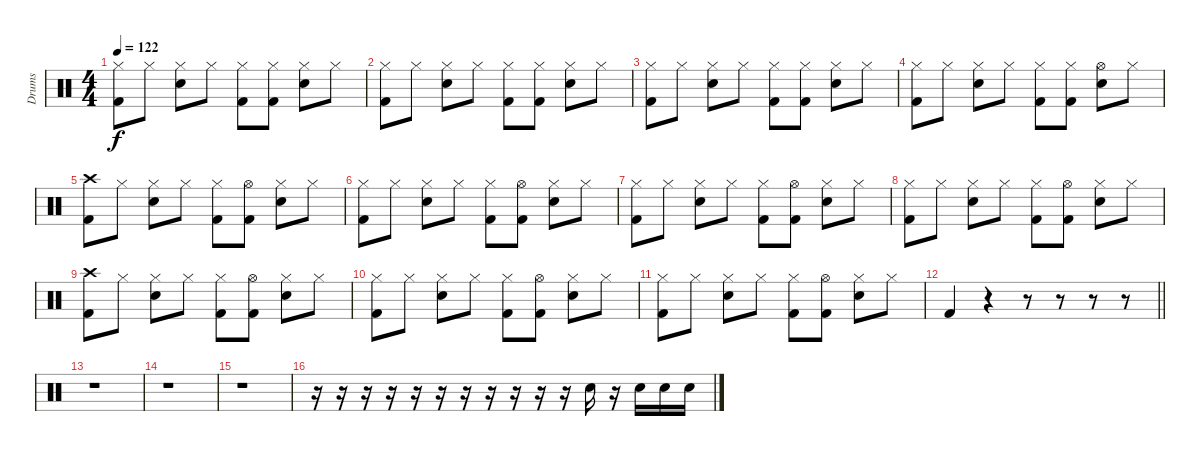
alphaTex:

\track ("Drums" "Drums") {mute instrument percussion}
\staff {score}
\articulation defaults
\ts (4 4)
\tempo 122
\clef neutral
\ks c
("Hi-Hat (closed)" "Kick (hit) 2").8{dy f} "Hi-Hat (closed)".8 ("Hi-Hat (closed)" "Electric Snare (hit)").8 "Hi-Hat (closed)".8 ("Hi-Hat (closed)" "Kick (hit) 2").8 ("Hi-Hat (closed)" "Kick (hit) 2").8 ("Hi-Hat (closed)" "Electric Snare (hit)").8 "Hi-Hat (closed)".8 |
("Hi-Hat (closed)" "Kick (hit) 2").8 "Hi-Hat (closed)".8 ("Hi-Hat (closed)" "Electric Snare (hit)").8 "Hi-Hat (closed)".8 ("Hi-Hat (closed)" "Kick (hit) 2").8 ("Hi-Hat (closed)" "Kick (hit) 2").8 ("Hi-Hat (closed)" "Electric Snare (hit)").8 "Hi-Hat (closed)".8 |
("Hi-Hat (closed)" "Kick (hit) 2").8 "Hi-Hat (closed)".8 ("Hi-Hat (closed)" "Electric Snare (hit)").8 "Hi-Hat (closed)".8 ("Hi-Hat (closed)" "Kick (hit) 2").8 ("Hi-Hat (closed)" "Kick (hit) 2").8 ("Hi-Hat (closed)" "Electric Snare (hit)").8 "Hi-Hat (closed)".8 |
("Hi-Hat (closed)" "Kick (hit) 2").8 "Hi-Hat (closed)".8 ("Hi-Hat (closed)" "Electric Snare (hit)").8 "Hi-Hat (closed)".8 ("Hi-Hat (closed)" "Kick (hit) 2").8 ("Hi-Hat (closed)" "Kick (hit) 2").8 ("Hi-Hat (open)" "Electric Snare (hit)").8 "Hi-Hat (closed)".8 |
("Crash high (hit)" "Kick (hit) 2").8 "Hi-Hat (closed)".8 ("Hi-Hat (closed)" "Electric Snare (hit)").8 "Hi-Hat (closed)".8 ("Hi-Hat (closed)" "Kick (hit) 2").8 ("Hi-Hat (open)" "Kick (hit) 2").8 ("Hi-Hat (closed)" "Electric Snare (hit)").8 "Hi-Hat (closed)".8 |
("Hi-Hat (closed)" "Kick (hit) 2").8 "Hi-Hat (closed)".8 ("Hi-Hat (closed)" "Electric Snare (hit)").8 "Hi-Hat (closed)".8 ("Hi-Hat (closed)" "Kick (hit) 2").8 ("Hi-Hat (open)" "Kick (hit) 2").8 ("Hi-Hat (closed)" "Electric Snare (hit)").8 "Hi-Hat (closed)".8 |
("Hi-Hat (closed)" "Kick (hit) 2").8 "Hi-Hat (closed)".8 ("Hi-Hat (closed)" "Electric Snare (hit)").8 "Hi-Hat (closed)".8 ("Hi-Hat (closed)" "Kick (hit) 2").8 ("Hi-Hat (open)" "Kick (hit) 2").8 ("Hi-Hat (closed)" "Electric Snare (hit)").8 "Hi-Hat (closed)".8 |
("Hi-Hat (closed)" "Kick (hit) 2").8 "Hi-Hat (closed)".8 ("Hi-Hat (closed)" "Electric Snare (hit)").8 "Hi-Hat (closed)".8 ("Hi-Hat (closed)" "Kick (hit) 2").8 ("Hi-Hat (open)" "Kick (hit) 2").8 ("Hi-Hat (closed)" "Electric Snare (hit)").8 "Hi-Hat (closed)".8 |
("Crash high (hit)" "Kick (hit) 2").8 "Hi-Hat (closed)".8 ("Hi-Hat (closed)" "Electric Snare (hit)").8 "Hi-Hat (closed)".8 ("Hi-Hat (closed)" "Kick (hit) 2").8 ("Hi-Hat (open)" "Kick (hit) 2").8 ("Hi-Hat (closed)" "Electric Snare (hit)").8 "Hi-Hat (closed)".8 |
("Hi-Hat (closed)" "Kick (hit) 2").8 "Hi-Hat (closed)".8 ("Hi-Hat (closed)" "Electric Snare (hit)").8 "Hi-Hat (closed)".8 ("Hi-Hat (closed)" "Kick (hit) 2").8 ("Hi-Hat (open)" "Kick (hit) 2").8 ("Hi-Hat (closed)" "Electric Snare (hit)").8 "Hi-Hat (closed)".8 |
("Hi-Hat (closed)" "Kick (hit) 2").8 "Hi-Hat (closed)".8 ("Hi-Hat (closed)" "Electric Snare (hit)").8 "Hi-Hat (closed)".8 ("Hi-Hat (closed)" "Kick (hit) 2").8 ("Hi-Hat (open)" "Kick (hit) 2").8 ("Hi-Hat (closed)" "Electric Snare (hit)").8 "Hi-Hat (closed)".8 |
\barLineRight lightlight "Kick (hit) 2".4
r.4 r.8 r.8 r.8 r.8 |
r.1 |
r.1 |
r.1 |
r.16 r.16 r.16 r.16 r.16 r.16 r.16 r.16 r.16 r.16 r.16 "Electric Snare (hit)".16 r.16 "Electric Snare (hit)".16 "Electric Snare (hit)".16 "Electric Snare (hit)".16
